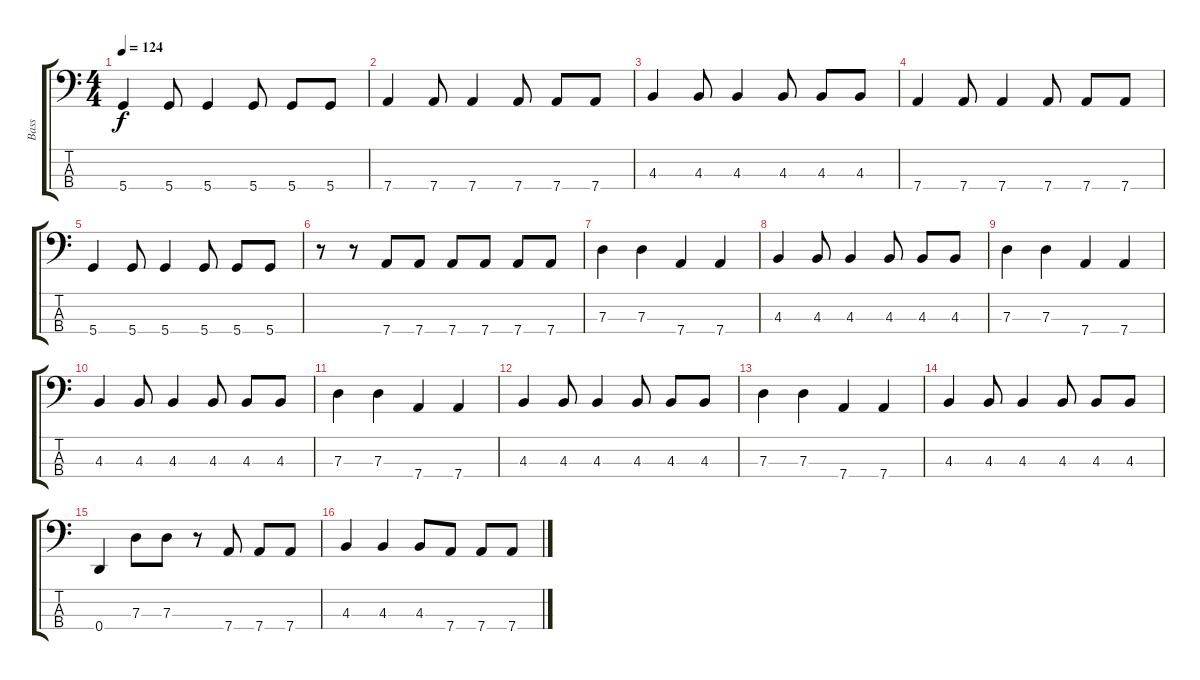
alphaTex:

\track ("Bass" "Bass") {instrument electricbassfinger}
\staff {score tabs}
\tuning (F2 C2 G1 D1) {hide}
\ts (4 4)
\tempo 124
\clef f4
\ks c
5.4.4{dy f} 5.4.8 5.4.4 5.4.8 5.4.8 5.4.8 |
7.4.4 7.4.8 7.4.4 7.4.8 7.4.8 7.4.8 |
4.3.4 4.3.8 4.3.4 4.3.8 4.3.8 4.3.8 |
7.4.4 7.4.8 7.4.4 7.4.8 7.4.8 7.4.8 |
5.4.4 5.4.8 5.4.4 5.4.8 5.4.8 5.4.8 |
r.8 r.8 7.4.8 7.4.8 7.4.8 7.4.8 7.4.8 7.4.8 |
7.3.4 7.3.4 7.4.4 7.4.4 |
4.3.4 4.3.8 4.3.4 4.3.8 4.3.8 4.3.8 |
7.3.4 7.3.4 7.4.4 7.4.4 |
4.3.4 4.3.8 4.3.4 4.3.8 4.3.8 4.3.8 |
7.3.4 7.3.4 7.4.4 7.4.4 |
4.3.4 4.3.8 4.3.4 4.3.8 4.3.8 4.3.8 |
7.3.4 7.3.4 7.4.4 7.4.4 |
4.3.4 4.3.8 4.3.4 4.3.8 4.3.8 4.3.8 |
0.4.4 7.3.8 7.3.8 r.8 7.4.8 7.4.8 7.4.8 |
4.3.4 4.3.4 4.3.8 7.4.8 7.4.8 7.4.8
